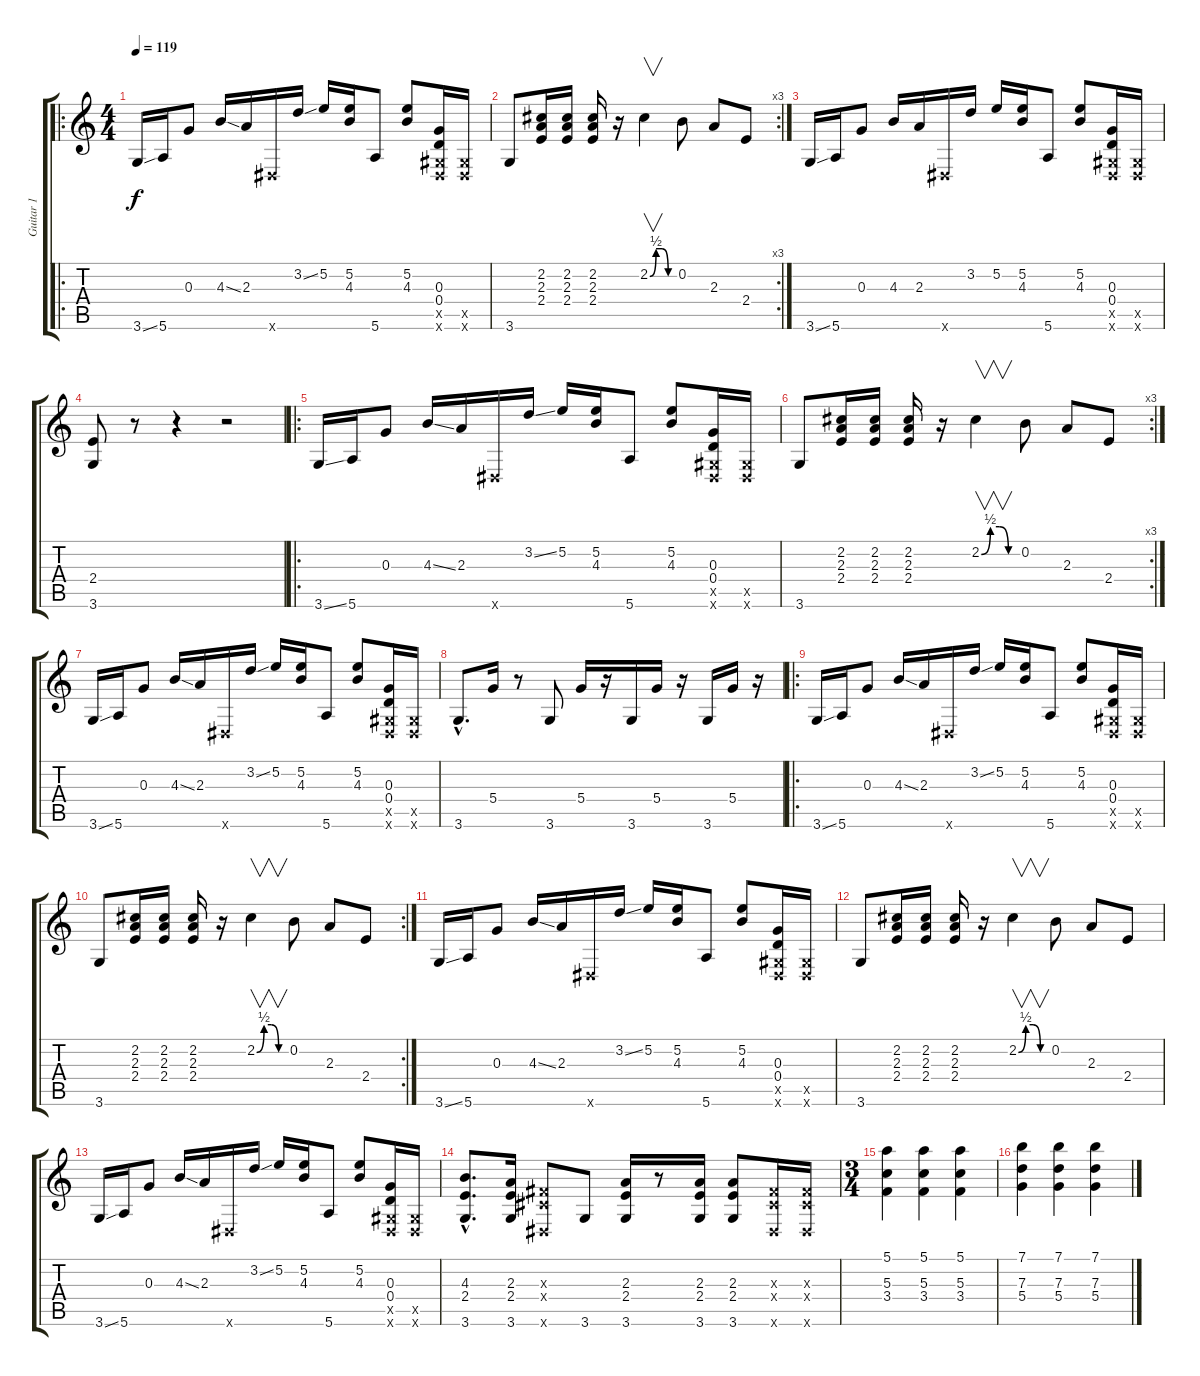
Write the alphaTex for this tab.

\track ("Guitar 1" "Guitar 1") {instrument acousticguitarnylon}
\staff {score tabs}
\tuning (E4 B3 G3 D3 A2 E2) {hide}
\ro
\ts (4 4)
\tempo 119
\clef g2
\ks c
3.6{ss}.16{dy f instrument acousticguitarnylon} 5.6.16 0.3.8 4.3{ss}.16 2.3.16 -1.6{x}.16 3.2{ss}.16 5.2.16 (5.2 4.3).16 5.6.8 (5.2 4.3).8 (0.3 0.4 -1.5{x} -1.6{x}).16 (-1.5{x} -1.6{x}).16 |
\rc 3
3.6.8 (2.2 2.3 2.4).16 (2.2 2.3 2.4).16 (2.2 2.3 2.4).16 r.16 2.2{be (custom 0 0 15 2 30 2 45 0 60 0)}.4{v} 0.2.8 2.3.8 2.4.8 |
3.6{ss}.16 5.6.16 0.3.8 4.3.16 2.3.16 -1.6{x}.16 3.2.16 5.2.16 (5.2 4.3).16 5.6.8 (5.2 4.3).8 (0.3 0.4 -1.5{x} -1.6{x}).16 (-1.5{x} -1.6{x}).16 |
(2.4 3.6).8 r.8 r.4 r.2 |
\ro
3.6{ss}.16 5.6.16 0.3.8 4.3{ss}.16 2.3.16 -1.6{x}.16 3.2{ss}.16 5.2.16 (5.2 4.3).16 5.6.8 (5.2 4.3).8 (0.3 0.4 -1.5{x} -1.6{x}).16 (-1.5{x} -1.6{x}).16 |
\rc 3
3.6.8 (2.2 2.3 2.4).16 (2.2 2.3 2.4).16 (2.2 2.3 2.4).16 r.16 2.2{be (custom 0 0 15 2 30 2 45 0 60 0)}.4{v} 0.2.8 2.3.8 2.4.8 |
3.6{ss}.16 5.6.16 0.3.8 4.3{ss}.16 2.3.16 -1.6{x}.16 3.2{ss}.16 5.2.16 (5.2 4.3).16 5.6.8 (5.2 4.3).8 (0.3 0.4 -1.5{x} -1.6{x}).16 (-1.5{x} -1.6{x}).16 |
3.6{hac}.8{d} 5.4.16 r.8 3.6.8 5.4.16 r.16 3.6.16 5.4.16 r.16 3.6.16 5.4.16 r.16 |
\ro
3.6{ss}.16 5.6.16 0.3.8 4.3{ss}.16 2.3.16 -1.6{x}.16 3.2{ss}.16 5.2.16 (5.2 4.3).16 5.6.8 (5.2 4.3).8 (0.3 0.4 -1.5{x} -1.6{x}).16 (-1.5{x} -1.6{x}).16 |
\rc 2
3.6.8 (2.2 2.3 2.4).16 (2.2 2.3 2.4).16 (2.2 2.3 2.4).16 r.16 2.2{be (custom 0 0 15 2 30 2 45 0 60 0)}.4{v} 0.2.8 2.3.8 2.4.8 |
3.6{ss}.16 5.6.16 0.3.8 4.3{ss}.16 2.3.16 -1.6{x}.16 3.2{ss}.16 5.2.16 (5.2 4.3).16 5.6.8 (5.2 4.3).8 (0.3 0.4 -1.5{x} -1.6{x}).16 (-1.5{x} -1.6{x}).16 |
3.6.8 (2.2 2.3 2.4).16 (2.2 2.3 2.4).16 (2.2 2.3 2.4).16 r.16 2.2{be (custom 0 0 15 2 30 2 45 0 60 0)}.4{v} 0.2.8 2.3.8 2.4.8 |
3.6{ss}.16 5.6.16 0.3.8 4.3{ss}.16 2.3.16 -1.6{x}.16 3.2{ss}.16 5.2.16 (5.2 4.3).16 5.6.8 (5.2 4.3).8 (0.3 0.4 -1.5{x} -1.6{x}).16 (-1.5{x} -1.6{x}).16 |
(4.3{hac} 2.4{hac} 3.6{hac}).8{d} (2.3 2.4 3.6).16 (-1.3{x} -1.4{x} -1.6{x}).8 3.6.8 (2.3 2.4 3.6).16 r.8 (2.3 2.4 3.6).16 (2.3 2.4 3.6).8 (-1.3{x} -1.4{x} -1.6{x}).16 (-1.3{x} -1.4{x} -1.6{x}).16 |
\ts (3 4)
(5.1 5.3 3.4).4 (5.1 5.3 3.4).4 (5.1 5.3 3.4).4 |
(7.1 7.3 5.4).4 (7.1 7.3 5.4).4 (7.1 7.3 5.4).4
